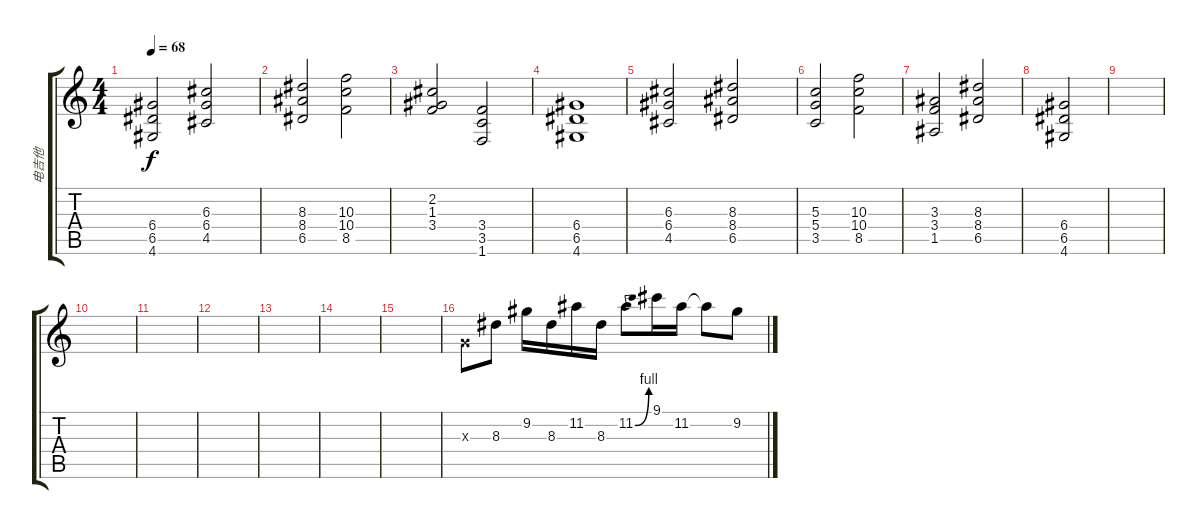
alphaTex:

\track ("电吉他 " "电吉他 ") {instrument overdrivenguitar}
\staff {score tabs}
\tuning (E4 B3 G3 D3 A2 E2) {hide}
\ts (4 4)
\tempo 68
\clef g2
\ks c
(6.4 6.5 4.6).2{dy f} (6.3 6.4 4.5).2 |
(8.3 8.4 6.5).2 (10.3 10.4 8.5).2 |
(2.2 1.3 3.4).2 (3.4 3.5 1.6).2 |
(6.4 6.5 4.6).1 |
(6.3 6.4 4.5).2 (8.3 8.4 6.5).2 |
(5.3 5.4 3.5).2 (10.3 10.4 8.5).2 |
(3.3 3.4 1.5).2 (8.3 8.4 6.5).2 |
(6.4 6.5 4.6).2 |
|
|
|
|
|
|
|
0.3{x}.8 8.3.8 9.2.16 8.3.16 11.2.16 8.3.16 11.2{be (bend 0 0 60 4)}.8 9.1.16 11.2.16 11.2{t}.8 9.2.8
